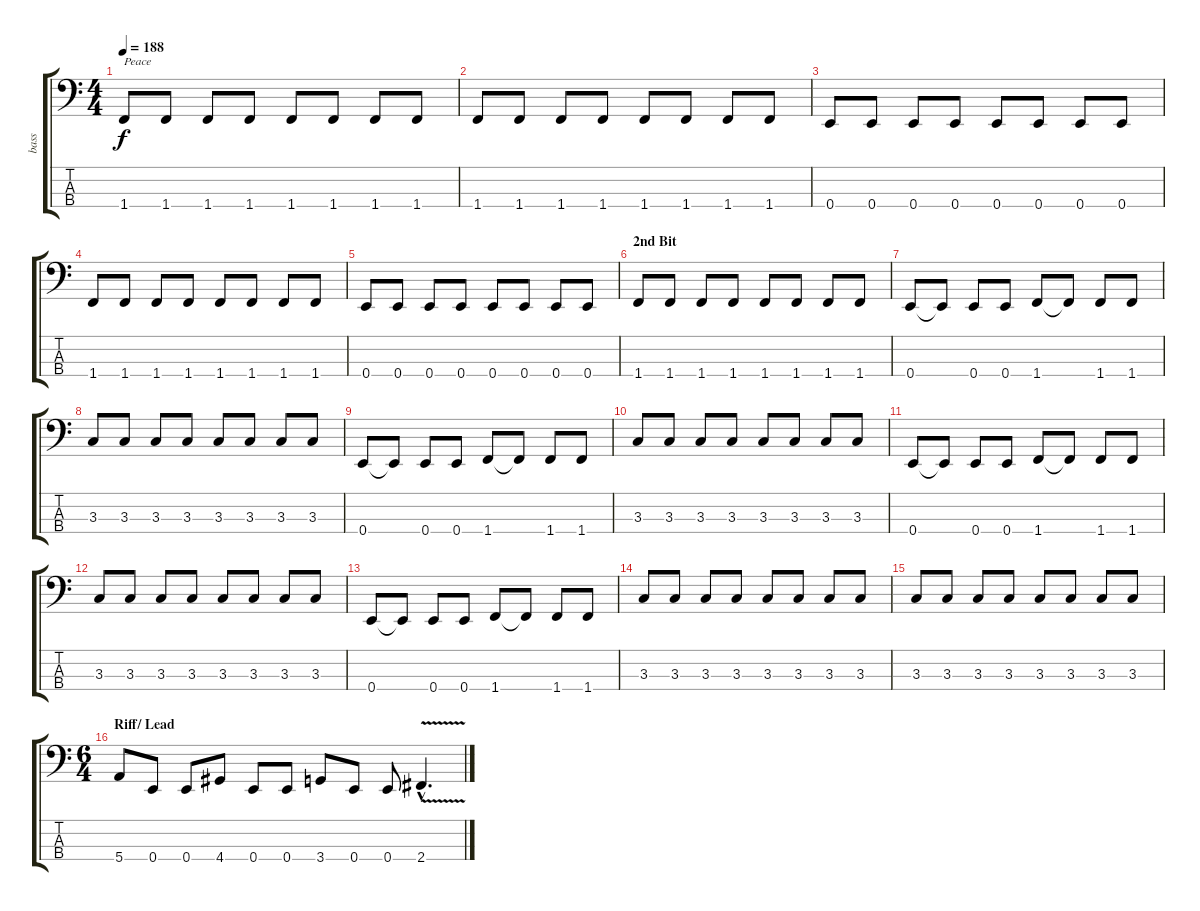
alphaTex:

\track ("bass" "bass") {instrument electricbasspick}
\staff {score tabs}
\tuning (G2 D2 A1 E1) {hide}
\ts (4 4)
\tempo 188
\clef f4
\ks c
1.4.8{txt "Peace" dy f} 1.4.8 1.4.8 1.4.8 1.4.8 1.4.8 1.4.8 1.4.8 |
1.4.8 1.4.8 1.4.8 1.4.8 1.4.8 1.4.8 1.4.8 1.4.8 |
0.4.8 0.4.8 0.4.8 0.4.8 0.4.8 0.4.8 0.4.8 0.4.8 |
1.4.8 1.4.8 1.4.8 1.4.8 1.4.8 1.4.8 1.4.8 1.4.8 |
0.4.8 0.4.8 0.4.8 0.4.8 0.4.8 0.4.8 0.4.8 0.4.8 |
\section ("" "2nd Bit")
1.4.8 1.4.8 1.4.8 1.4.8 1.4.8 1.4.8 1.4.8 1.4.8 |
0.4.8 0.4{t}.8 0.4.8 0.4.8 1.4.8 1.4{t}.8 1.4.8 1.4.8 |
3.3.8 3.3.8 3.3.8 3.3.8 3.3.8 3.3.8 3.3.8 3.3.8 |
0.4.8 0.4{t}.8 0.4.8 0.4.8 1.4.8 1.4{t}.8 1.4.8 1.4.8 |
3.3.8 3.3.8 3.3.8 3.3.8 3.3.8 3.3.8 3.3.8 3.3.8 |
0.4.8 0.4{t}.8 0.4.8 0.4.8 1.4.8 1.4{t}.8 1.4.8 1.4.8 |
3.3.8 3.3.8 3.3.8 3.3.8 3.3.8 3.3.8 3.3.8 3.3.8 |
0.4.8 0.4{t}.8 0.4.8 0.4.8 1.4.8 1.4{t}.8 1.4.8 1.4.8 |
3.3.8 3.3.8 3.3.8 3.3.8 3.3.8 3.3.8 3.3.8 3.3.8 |
3.3.8 3.3.8 3.3.8 3.3.8 3.3.8 3.3.8 3.3.8 3.3.8 |
\ts (6 4)
\section ("" "Riff/ Lead")
5.4.8 0.4.8 0.4.8 4.4.8 0.4.8 0.4.8 3.4.8 0.4.8 0.4.8 2.4{v hac}.4{d}
